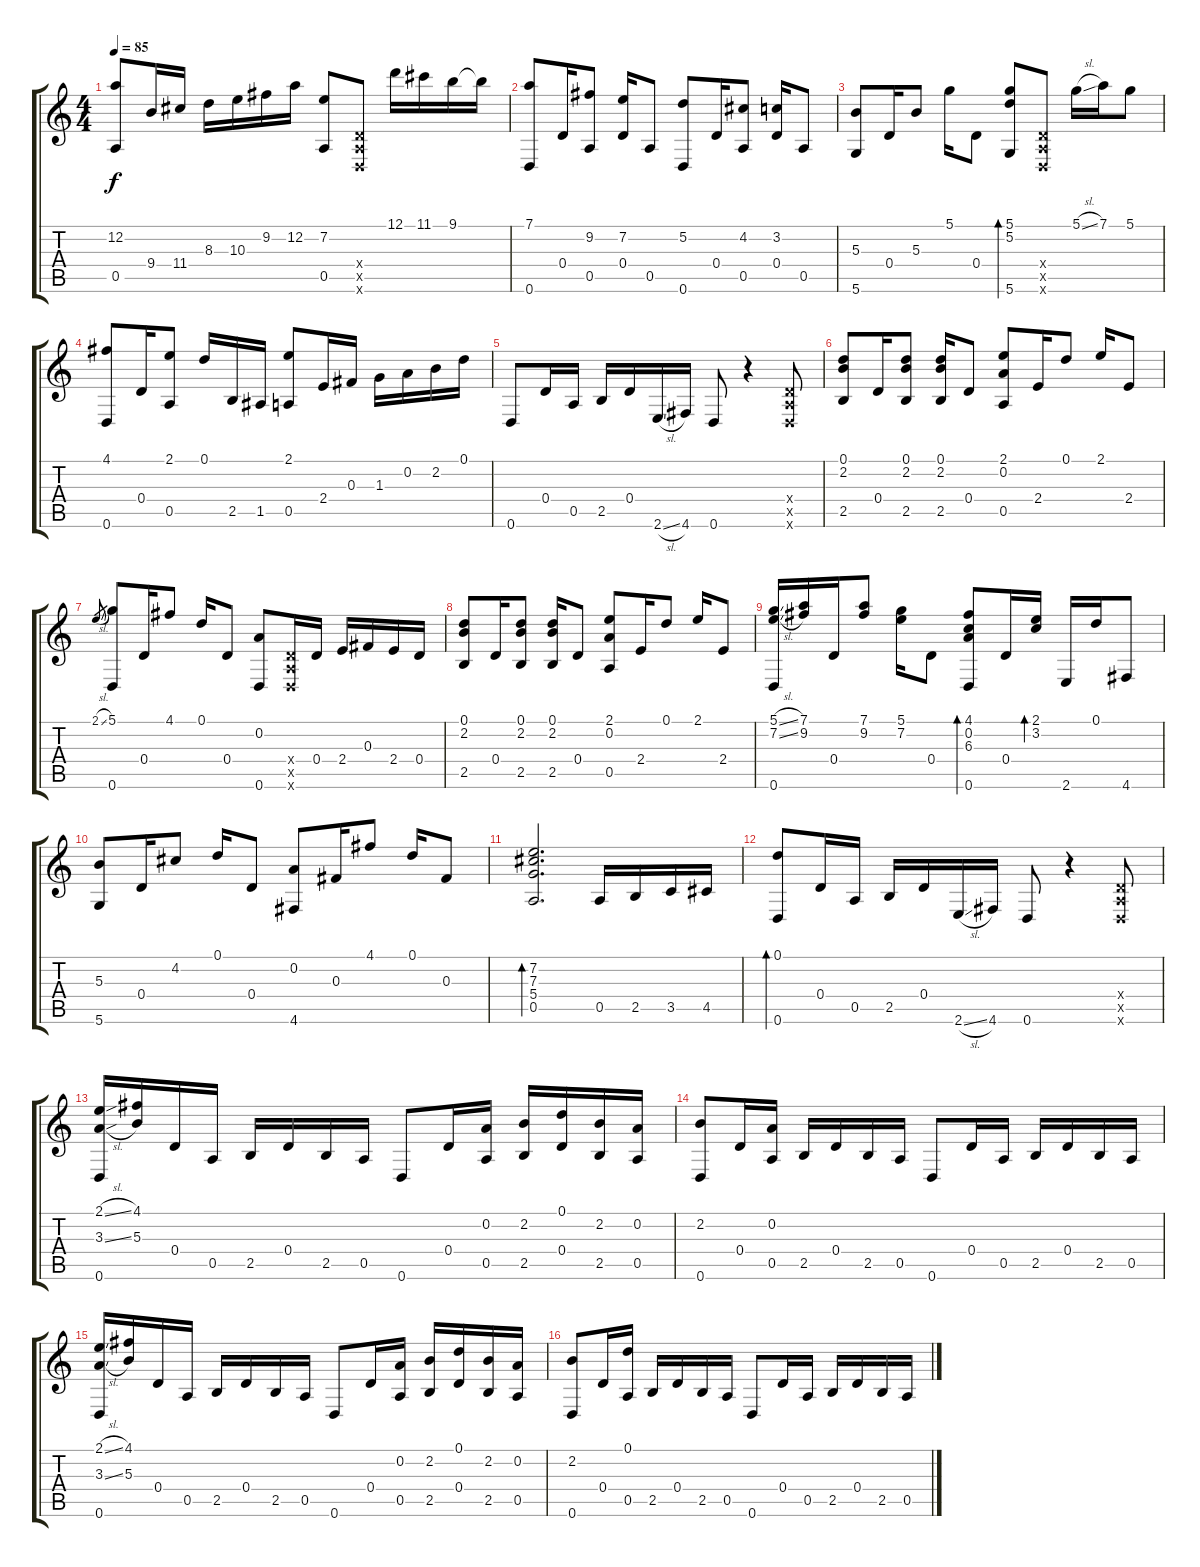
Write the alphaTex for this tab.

\track "" {instrument acousticguitarsteel}
\staff {score tabs}
\tuning (D4 A3 Gb3 D3 A2 D2) {hide}
\ts (4 4)
\tempo 85
\clef g2
\ks c
(12.2 0.5).8{dy f} 9.4.16 11.4.16 8.3.16 10.3.16 9.2.16 12.2.16 (7.2 0.5).8 (0.4{x} 0.5{x} 0.6{x}).8 12.1.16 11.1.16 9.1.16 9.1{t}.16 |
(7.1 0.6).8 0.4.16 (9.2 0.5).8 (7.2 0.4).16 0.5.8 (5.2 0.6).8 0.4.16 (4.2 0.5).8 (3.2 0.4).16 0.5.8 |
(5.3 5.6).8 0.4.16 5.3.8 5.1.16 0.4.8 (5.1 5.2 5.6).8{bd 60} (0.4{x} 0.5{x} 0.6{x}).8 5.1{sl}.16 7.1.16 5.1.8 |
(4.1 0.6).8 0.4.16 (2.1 0.5).8 0.1.16 2.5.16 1.5.16 (2.1 0.5).8 2.4.16 0.3.16 1.3.16 0.2.16 2.2.16 0.1.16 |
0.6.8 0.4.16 0.5.16 2.5.16 0.4.16 2.6{sl}.16 4.6.16 0.6.8 r.4 (0.4{x} 0.5{x} 0.6{x}).8 |
(0.1 2.2 2.5).8 0.4.16 (0.1 2.2 2.5).8 (0.1 2.2 2.5).16 0.4.8 (2.1 0.2 0.5).8 2.4.16 0.1.8 2.1.16 2.4.8 |
2.1{sl}.8{gr} (5.1 0.6).8 0.4.16 4.1.8 0.1.16 0.4.8 (0.2 0.6).8 (0.4{x} 0.5{x} 0.6{x}).16 0.4.16 2.4.16 0.3.16 2.4.16 0.4.16 |
(0.1 2.2 2.5).8 0.4.16 (0.1 2.2 2.5).8 (0.1 2.2 2.5).16 0.4.8 (2.1 0.2 0.5).8 2.4.16 0.1.8 2.1.16 2.4.8 |
(5.1{sl} 7.2{sl} 0.6).16 (7.1 9.2).16 0.4.16 (7.1 9.2).8 (5.1 7.2).16 0.4.8 (4.1 0.2 6.3 0.6).8{bd 120} 0.4.16 (2.1 3.2).16{bd 120} 2.6.16 0.1.16 4.6.8 |
(5.3 5.6).8 0.4.16 4.2.8 0.1.16 0.4.8 (0.2 4.6).8 0.3.16 4.1.8 0.1.16 0.3.8 |
(7.2 7.3 5.4 0.5).2{d bd 240} 0.5.16 2.5.16 3.5.16 4.5.16 |
(0.1 0.6).8{bd 120} 0.4.16 0.5.16 2.5.16 0.4.16 2.6{sl}.16 4.6.16 0.6.8 r.4 (0.4{x} 0.5{x} 0.6{x}).8 |
(2.1{sl} 3.3{sl} 0.6).16 (4.1 5.3).16 0.4.16 0.5.16 2.5.16 0.4.16 2.5.16 0.5.16 0.6.8 0.4.16 (0.2 0.5).16 (2.2 2.5).16 (0.1 0.4).16 (2.2 2.5).16 (0.2 0.5).16 |
(2.2 0.6).8 0.4.16 (0.2 0.5).16 2.5.16 0.4.16 2.5.16 0.5.16 0.6.8 0.4.16 0.5.16 2.5.16 0.4.16 2.5.16 0.5.16 |
(2.1{sl} 3.3{sl} 0.6).16 (4.1 5.3).16 0.4.16 0.5.16 2.5.16 0.4.16 2.5.16 0.5.16 0.6.8 0.4.16 (0.2 0.5).16 (2.2 2.5).16 (0.1 0.4).16 (2.2 2.5).16 (0.2 0.5).16 |
(2.2 0.6).8 0.4.16 (0.1 0.5).16 2.5.16 0.4.16 2.5.16 0.5.16 0.6.8 0.4.16 0.5.16 2.5.16 0.4.16 2.5.16 0.5.16
